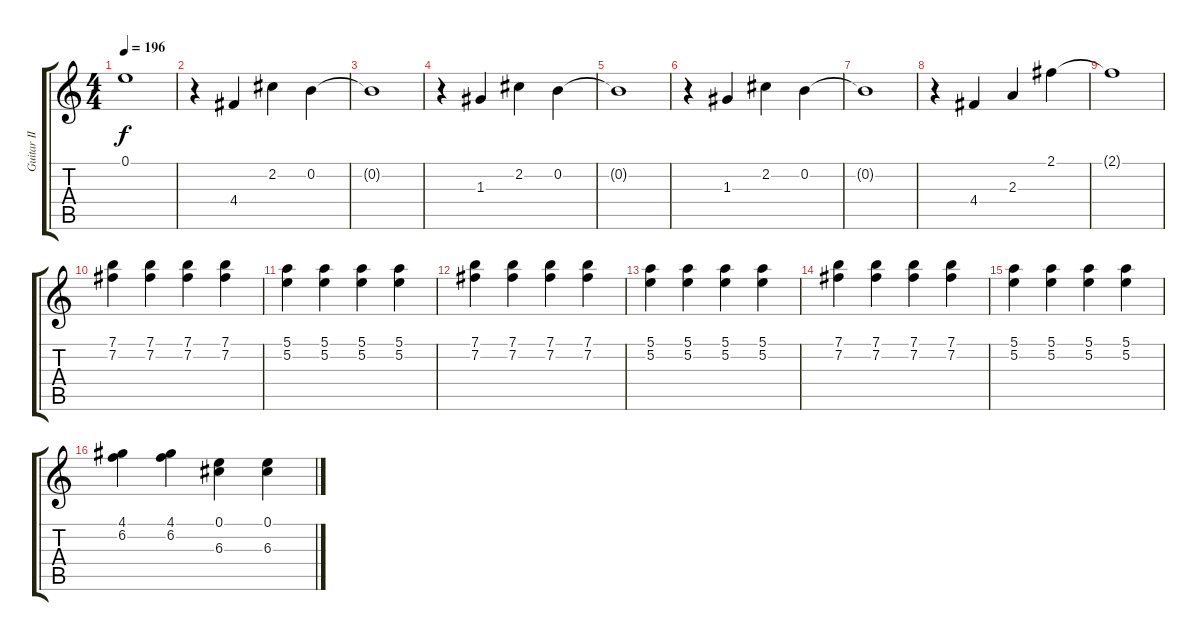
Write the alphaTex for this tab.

\track ("Guitar II (Inoran)" "Guitar II ") {instrument electricguitarclean}
\staff {score tabs}
\tuning (E4 B3 G3 D3 A2 E2) {hide}
\ts (4 4)
\tempo 196
\clef g2
\ks c
0.1{t}.1{dy f} |
r.4 4.4.4 2.2.4 0.2.4 |
0.2{t}.1 |
r.4 1.3.4 2.2.4 0.2.4 |
0.2{t}.1 |
r.4 1.3.4 2.2.4 0.2.4 |
0.2{t}.1 |
r.4 4.4.4 2.3.4 2.1.4 |
2.1{t}.1 |
(7.1 7.2).4 (7.1 7.2).4 (7.1 7.2).4 (7.1 7.2).4 |
(5.1 5.2).4 (5.1 5.2).4 (5.1 5.2).4 (5.1 5.2).4 |
(7.1 7.2).4 (7.1 7.2).4 (7.1 7.2).4 (7.1 7.2).4 |
(5.1 5.2).4 (5.1 5.2).4 (5.1 5.2).4 (5.1 5.2).4 |
(7.1 7.2).4 (7.1 7.2).4 (7.1 7.2).4 (7.1 7.2).4 |
(5.1 5.2).4 (5.1 5.2).4 (5.1 5.2).4 (5.1 5.2).4 |
(4.1 6.2).4 (4.1 6.2).4 (0.1 6.3).4 (0.1 6.3).4
